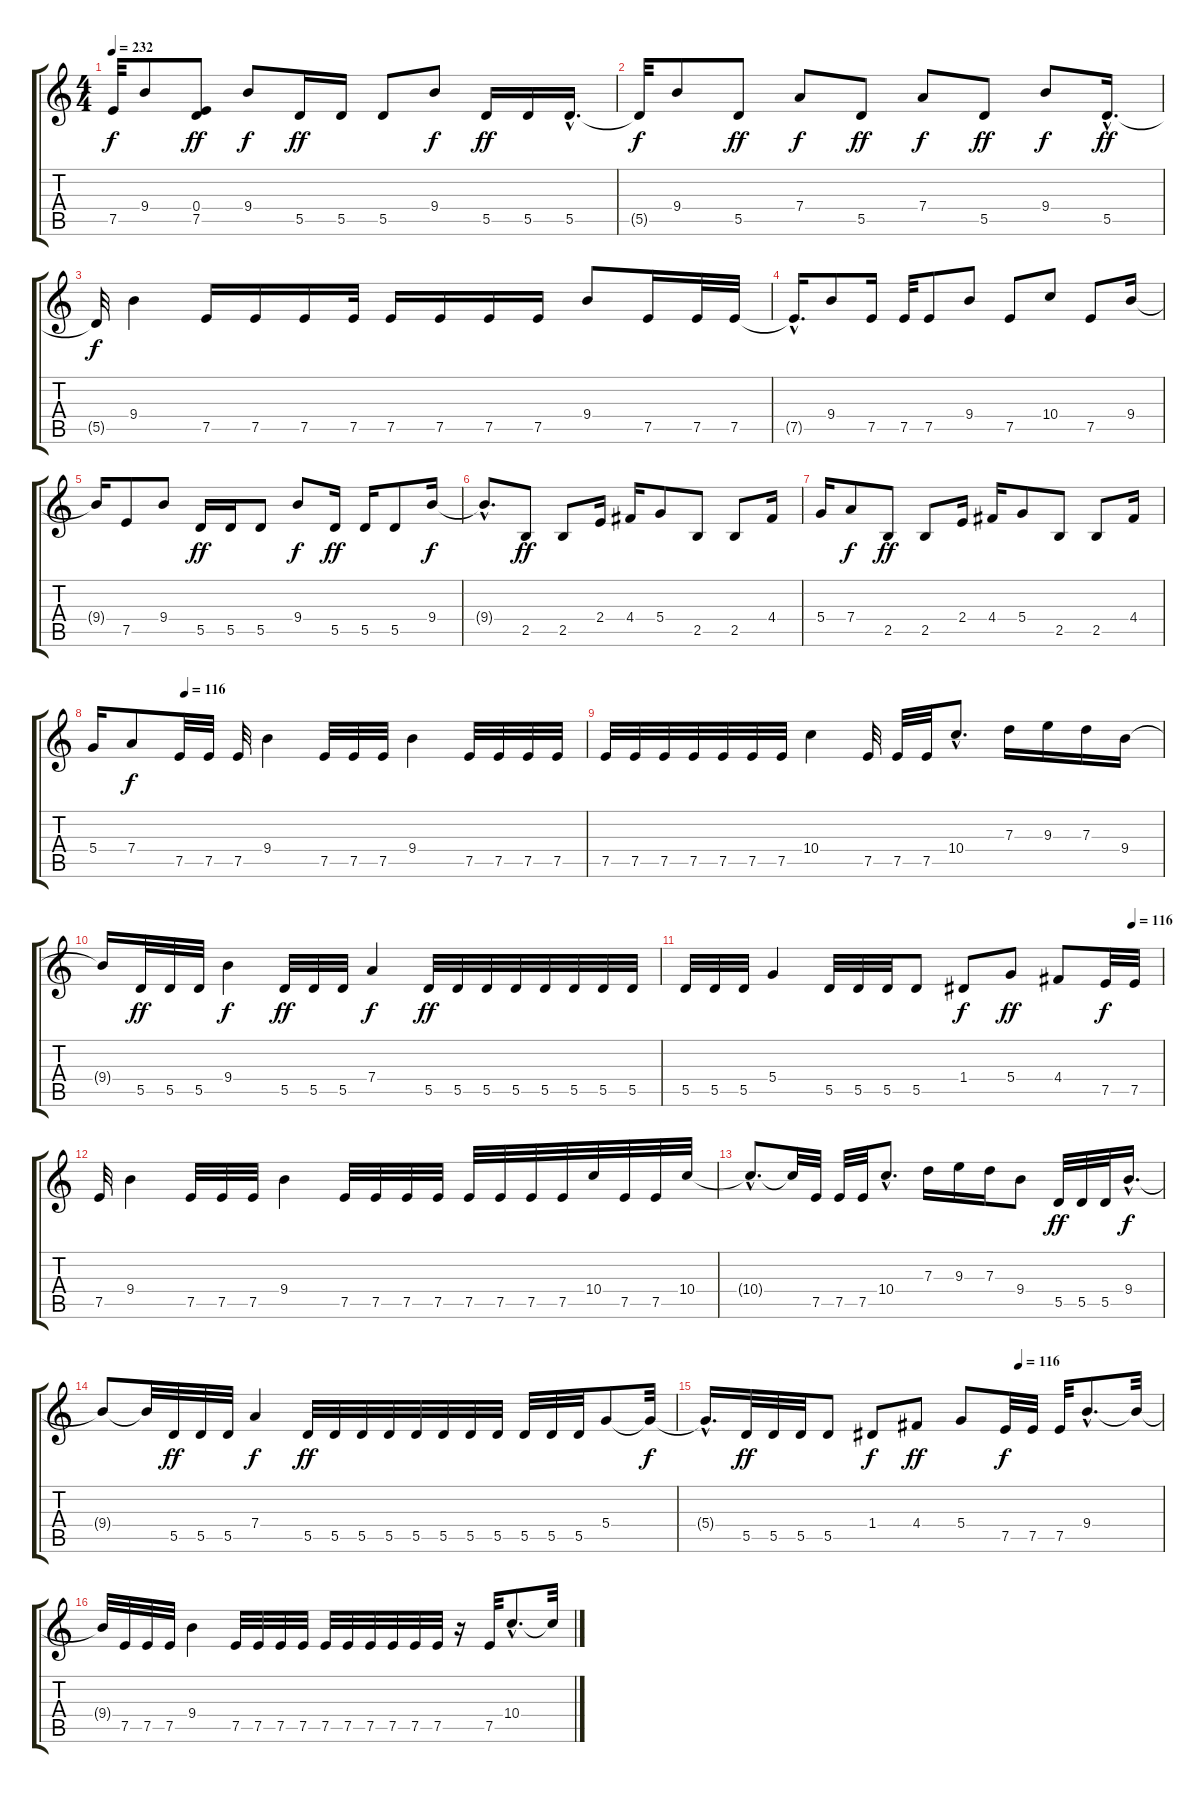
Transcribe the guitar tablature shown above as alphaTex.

\track "" {instrument overdrivenguitar}
\staff {score tabs}
\tuning (E4 B3 G3 D3 A2 E2) {hide}
\ts (4 4)
\tempo 232
\clef g2
\ks c
7.5{t}.32{dy f} 9.4.8 (0.4 7.5).8{dy ff} 9.4.8{dy f} 5.5.16{dy ff} 5.5.16 5.5.8 9.4.8{dy f} 5.5.16{dy ff} 5.5.16 5.5{hac}.16{d} |
5.5{t}.32{dy f} 9.4.8 5.5.8{dy ff} 7.4.8{dy f} 5.5.8{dy ff} 7.4.8{dy f} 5.5.8{dy ff} 9.4.8{dy f} 5.5{hac}.16{d dy ff} |
5.5{t}.32{dy f} 9.4.4 7.5.16 7.5.16 7.5.16 7.5.32 7.5.16 7.5.16 7.5.16 7.5.16 9.4.8 7.5.16 7.5.32 7.5.32 |
7.5{hac t}.16{d} 9.4.8 7.5.16 7.5.32 7.5.8 9.4.8 7.5.8 10.4.8 7.5.8 9.4.16 |
9.4{t}.16 7.5.8 9.4.8 5.5.16{dy ff} 5.5.16 5.5.8 9.4.8{dy f} 5.5.16{dy ff} 5.5.16 5.5.8 9.4.16{dy f} |
9.4{hac t}.8{d} 2.5.8{dy ff} 2.5.8 2.4.16 4.4.16 5.4.8 2.5.8 2.5.8 4.4.16 |
5.4.16 7.4.8{dy f} 2.5.8{dy ff} 2.5.8 2.4.16 4.4.16 5.4.8 2.5.8 2.5.8 4.4.16 |
\tempo (116 0.1875)
5.4.16 7.4.8{dy f} 7.5.32 7.5.32 7.5.32 9.4.4 7.5.32 7.5.32 7.5.32 9.4.4 7.5.32 7.5.32 7.5.32 7.5.32 |
7.5.32 7.5.32 7.5.32 7.5.32 7.5.32 7.5.32 7.5.32 10.4.4 7.5.32 7.5.32 7.5.32 10.4{hac}.8{d} 7.3.16 9.3.16 7.3.16 9.4.16 |
9.4{t}.16 5.5.32{dy ff} 5.5.32 5.5.32 9.4.4{dy f} 5.5.32{dy ff} 5.5.32 5.5.32 7.4.4{dy f} 5.5.32{dy ff} 5.5.32 5.5.32 5.5.32 5.5.32 5.5.32 5.5.32 5.5.32 |
\tempo (116 0.9375)
5.5.32 5.5.32 5.5.32 5.4.4 5.5.32 5.5.32 5.5.32 5.5.8 1.4.8{dy f} 5.4.8{dy ff} 4.4.8 7.5.32{dy f} 7.5.32 |
7.5.32 9.4.4 7.5.32 7.5.32 7.5.32 9.4.4 7.5.32 7.5.32 7.5.32 7.5.32 7.5.32 7.5.32 7.5.32 7.5.32 10.4.32 7.5.32 7.5.32 10.4.32 |
10.4{hac t}.8{d} 10.4{t}.32 7.5.32 7.5.32 7.5.32 10.4{hac}.8{d} 7.3.16 9.3.16 7.3.16 9.4.8 5.5.32{dy ff} 5.5.32 5.5.32 9.4{hac}.16{d dy f} |
9.4{t}.8 9.4{t}.32 5.5.32{dy ff} 5.5.32 5.5.32 7.4.4{dy f} 5.5.32{dy ff} 5.5.32 5.5.32 5.5.32 5.5.32 5.5.32 5.5.32 5.5.32 5.5.32 5.5.32 5.5.32 5.4.8 5.4{t}.32{dy f} |
\tempo (116 0.6875)
5.4{hac t}.16{d} 5.5.32{dy ff} 5.5.32 5.5.32 5.5.8 1.4.8{dy f} 4.4.8{dy ff} 5.4.8 7.5.32{dy f} 7.5.32 7.5.32 9.4{hac}.8{d} 9.4{t}.32 |
9.4{t}.32 7.5.32 7.5.32 7.5.32 9.4.4 7.5.32 7.5.32 7.5.32 7.5.32 7.5.32 7.5.32 7.5.32 7.5.32 7.5.32 7.5.32 r.16 7.5.32 10.4{hac}.8{d} 10.4{t}.32
